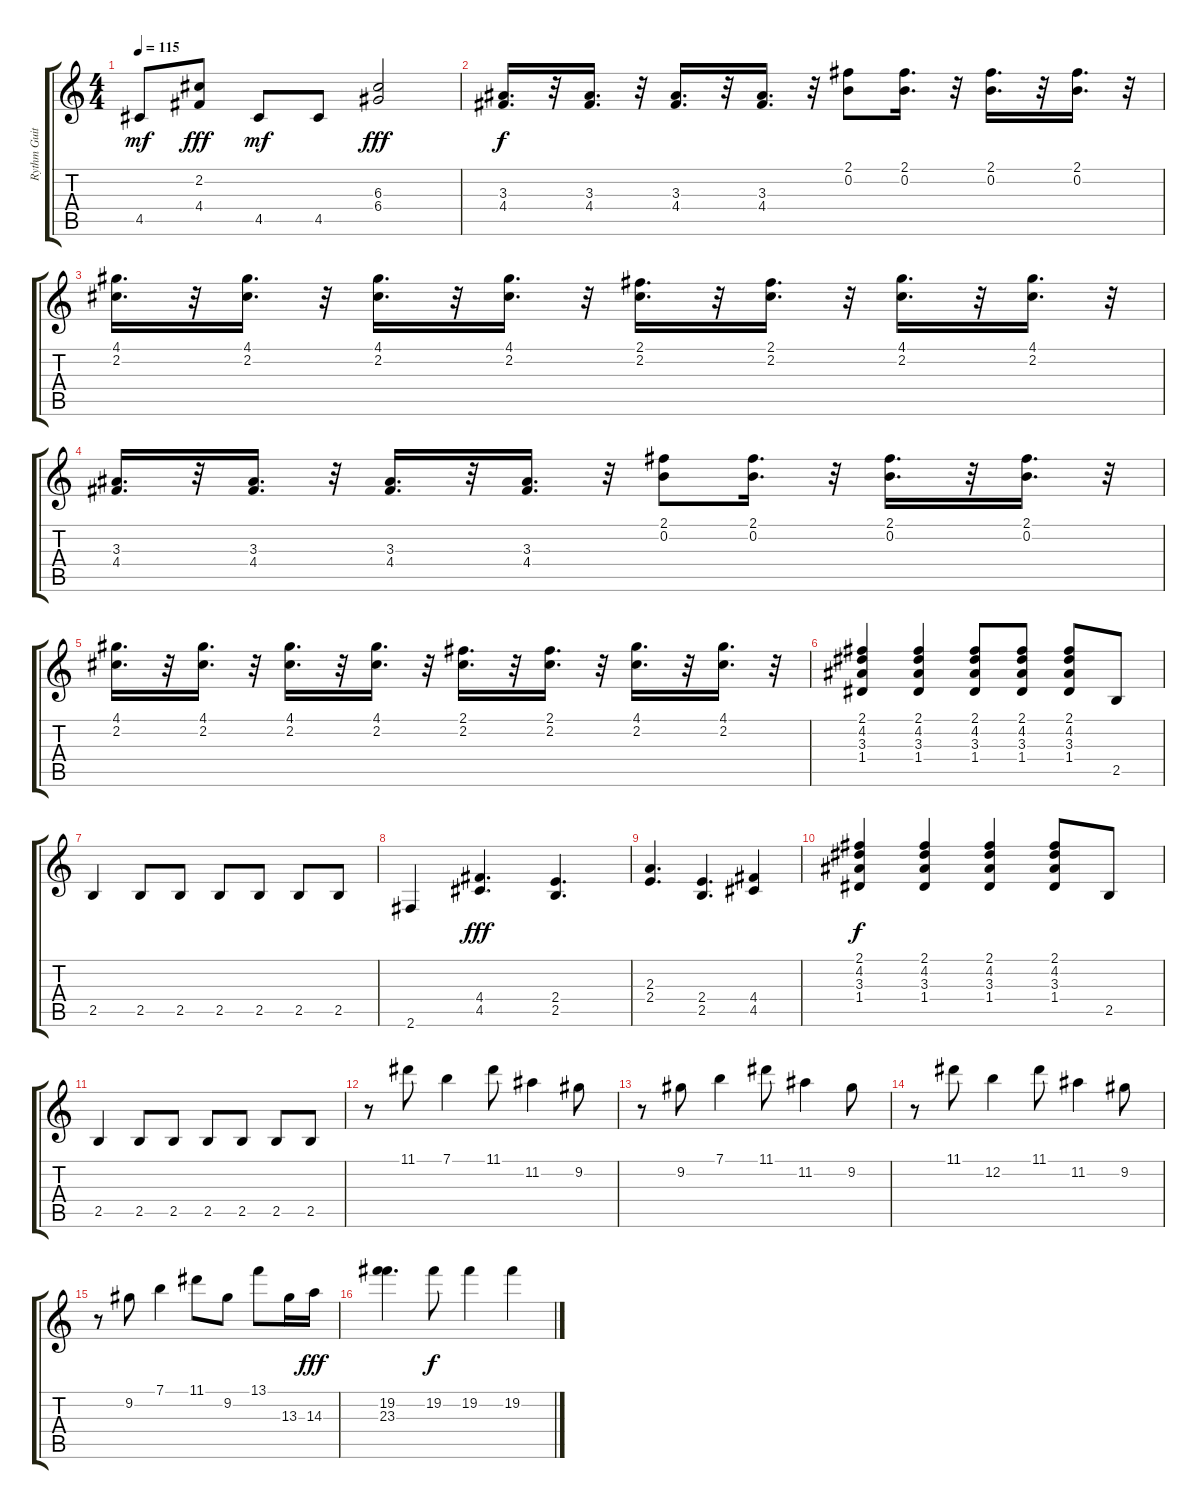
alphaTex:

\track ("Rythm Guitar" "Rythm Guit") {instrument electricguitarjazz}
\staff {score tabs}
\tuning (E4 B3 G3 D3 A2 E2) {hide}
\ts (4 4)
\tempo 115
\clef g2
\ks c
4.5.8{dy mf} (2.2 4.4).8{dy fff} 4.5.8{dy mf} 4.5.8 (6.3 6.4).2{dy fff} |
(3.3 4.4).16{d dy f} r.32 (3.3 4.4).16{d} r.32 (3.3 4.4).16{d} r.32 (3.3 4.4).16{d} r.32 (2.1 0.2).8 (2.1 0.2).16{d} r.32 (2.1 0.2).16{d} r.32 (2.1 0.2).16{d} r.32 |
(4.1 2.2).16{d} r.32 (4.1 2.2).16{d} r.32 (4.1 2.2).16{d} r.32 (4.1 2.2).16{d} r.32 (2.1 2.2).16{d} r.32 (2.1 2.2).16{d} r.32 (4.1 2.2).16{d} r.32 (4.1 2.2).16{d} r.32 |
(3.3 4.4).16{d} r.32 (3.3 4.4).16{d} r.32 (3.3 4.4).16{d} r.32 (3.3 4.4).16{d} r.32 (2.1 0.2).8 (2.1 0.2).16{d} r.32 (2.1 0.2).16{d} r.32 (2.1 0.2).16{d} r.32 |
(4.1 2.2).16{d} r.32 (4.1 2.2).16{d} r.32 (4.1 2.2).16{d} r.32 (4.1 2.2).16{d} r.32 (2.1 2.2).16{d} r.32 (2.1 2.2).16{d} r.32 (4.1 2.2).16{d} r.32 (4.1 2.2).16{d} r.32 |
(2.1 4.2 3.3 1.4).4 (2.1 4.2 3.3 1.4).4 (2.1 4.2 3.3 1.4).8 (2.1 4.2 3.3 1.4).8 (2.1 4.2 3.3 1.4).8 2.5.8 |
2.5.4 2.5.8 2.5.8 2.5.8 2.5.8 2.5.8 2.5.8 |
2.6.4 (4.4 4.5).4{d dy fff} (2.4 2.5).4{d} |
(2.3 2.4).4{d} (2.4 2.5).4{d} (4.4 4.5).4 |
(2.1 4.2 3.3 1.4).4{dy f} (2.1 4.2 3.3 1.4).4 (2.1 4.2 3.3 1.4).4 (2.1 4.2 3.3 1.4).8 2.5.8 |
2.5.4 2.5.8 2.5.8 2.5.8 2.5.8 2.5.8 2.5.8 |
r.8 11.1.8 7.1.4 11.1.8 11.2.4 9.2.8 |
r.8 9.2.8 7.1.4 11.1.8 11.2.4 9.2.8 |
r.8 11.1.8 12.2.4 11.1.8 11.2.4 9.2.8 |
r.8 9.2.8 7.1.4 11.1.8 9.2.8 13.1.8 13.3.16 14.3.16{dy fff} |
(19.2 23.3).4{d} 19.2.8{dy f} 19.2.4 19.2.4
